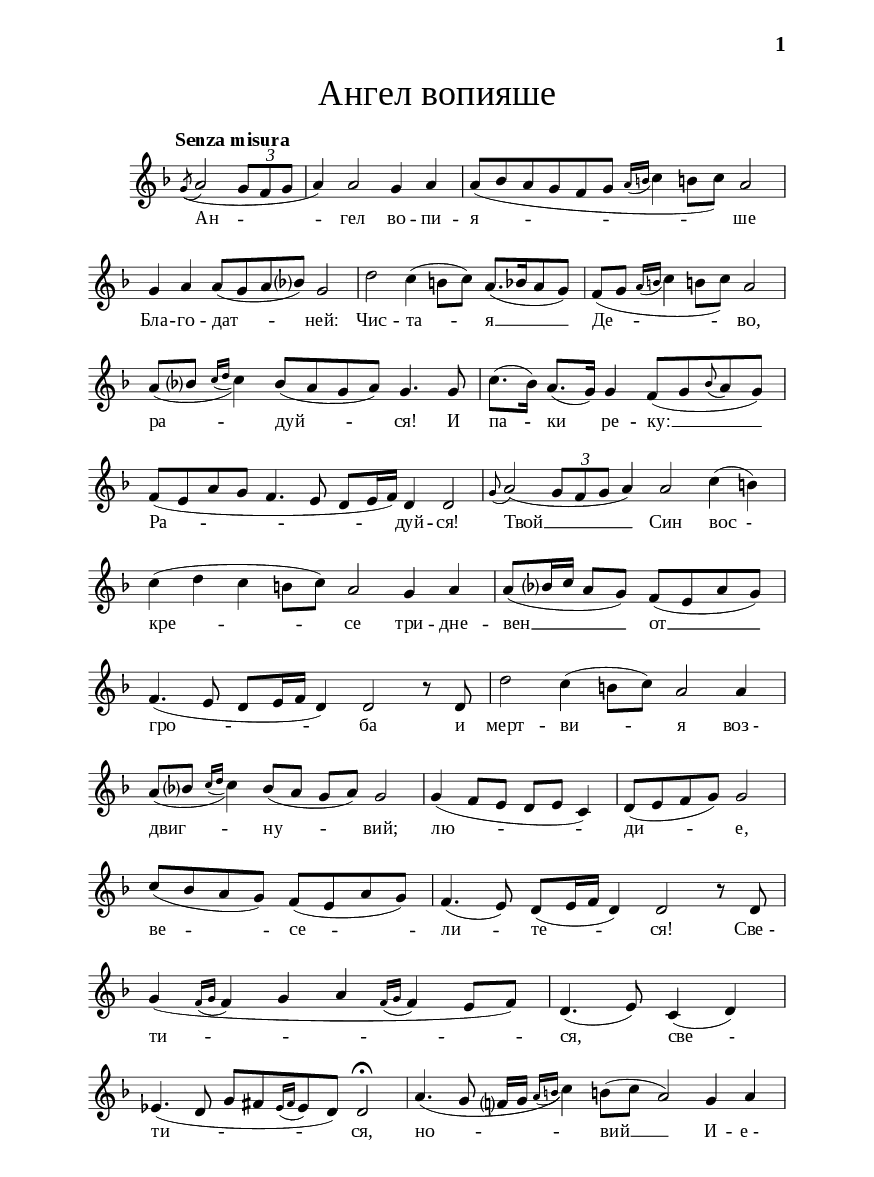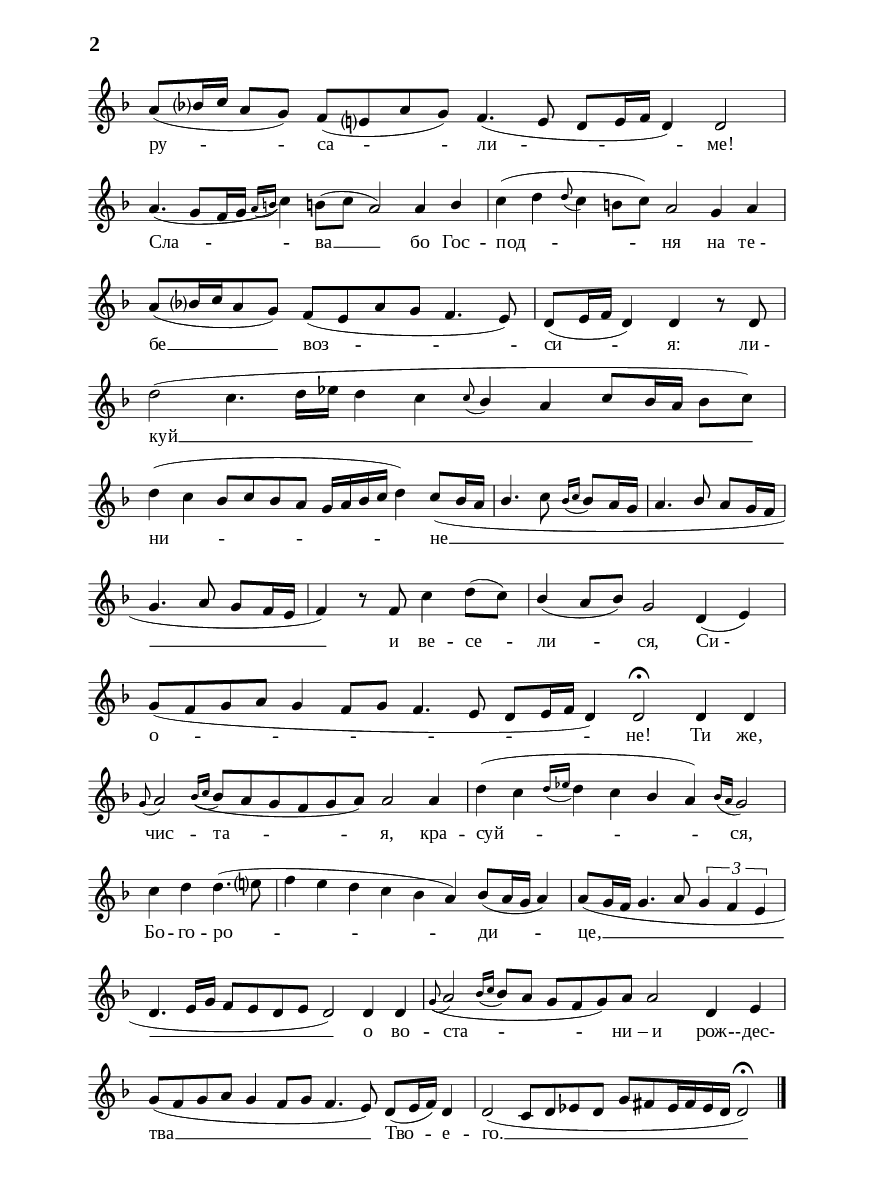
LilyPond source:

\version "2.24.4"

% include paper part and global functions
\include "include/globals.ily"

\bookpart {
  \label #'ref064
  \tocItem \markup "Ангел вопияше"
  \paper {
    print-all-headers = ##t
    print-page-number = ##t
    print-first-page-number = ##t


    % put page numbers on the bottom
    oddHeaderMarkup = \markup {

      \fill-line {
        ""
        \if \should-print-page-number  \abs-fontsize #10 {
          \bold \fromproperty #'page:page-number-string

        }
      }
    }
    evenHeaderMarkup = \markup {

      \fill-line {
        \if \should-print-page-number \abs-fontsize #10 {
          \bold  \fromproperty #'page:page-number-string
          ""
        }
      }
    }

    oddFooterMarkup = \markup ""

    evenFooterMarkup = ""
    left-margin = 1.5\cm
    right-margin = 1.5\cm
    top-margin = 1\cm
    bottom-margin = 1.2\cm
    ragged-bottom = ##t % do not spread the staves to fill the whole vertical space
    top-markup-spacing.basic-distance = 6\mm % margin between page number and system for the first page
    top-system-spacing.basic-distance = 10\mm % margin between page number and system for the other pages

    % change distance between staves
    system-system-spacing =
    #'((basic-distance . 13.5)
       (minimum-distance . 6)
       (padding . 1)
       (stretchability . 12))
  }
  \score {
    \include "include/score-layout.ily"

    \new Voice \relative c' {
      \clef treble
      \key d \minor
      \tempo "Senza misura"
      \autoBeamOff
      \omit Score.TimeSignature
      \cadenzaOn % allows custom bar lines


      \acciaccatura g'8 (a2 \tuplet 3/2 { g8 [f g] } \bar "|"
      a4) a2 g4 a4 \bar "|"
      \slurDown a8( [bes a g f g] \acciaccatura { a16 [b] } c4 b!8 [c]) a2 \bar "|" \break

      \slurNeutral g4 a a8 ([g a bes?]) g2 \bar "|"
      d'2 c4 (b8 [c]) a8. ([bes16 a8 g]) \bar "|"
      \slurDown f8([ g] \acciaccatura { a16 [b] } c4 b!8[ c]) a2 \bar "|"  \break

      a8( [bes?] \acciaccatura { c16 [d] } c4) bes8( [a g a]) g4. g8 \bar "|"
      \slurNeutral c8.( [bes16]) a8.( [g16]) g4 f8( [g \appoggiatura bes a g]) \bar "|"  \break

      f8( [e a g] f4. e8 d [e16 f]) d4 d2 \bar "|"
      \appoggiatura g8  a2( \tuplet 3/2 { g8 [f g] } a4) a2 c4( b) \bar "|"  \break

      \stemNeutral c4( d  c b!8 [c]) a2 g4 a \bar "|"
      \stemUp a8( [bes?16 c] a8 [g]) f( [e a g]) \bar "|"  \break

      f4.( e8 d[ e16 f] d4) d2 r8 d \bar "|"
      \stemNeutral d'2 c4( b!8[ c]) a2 a4 \bar "|"  \break

      \slurDown a8([bes?] \acciaccatura { c16 [d] } c4) bes8( [a] g [a]) g2 \bar "|"
      g4( f8 [e] d [e] c4) \bar "|"
      d8([ e f g]) g2 \bar "|"  \break

      c8([ bes a g]) f([ e a g]) \bar "|"
      f4.( e8) d([ e16 f] d4) d2 r8 d \bar "|"  \break


      g4( \acciaccatura { f16 [g] } f4 g a \acciaccatura { f16 [g] } f4 e8[  f]) \bar "|"
      d4.( e8) c4( d) \bar "|"  \break

      ees4.( d8 g8[ fis \acciaccatura { ees16 [fis] }  ees8 d]) d2\fermata \bar "|"
      a'4.( g8 f?16[ g] \acciaccatura { a16 [b] } c4) \slurNeutral b!8([ c] a2) g4 a4 \bar "|"  \break

      \stemUp a8([ bes?16 c] a8  [g]) f8([ e? a g]) f4.( e8 d[ e16 f] d4) d2 \bar "|"  \break

      \stemNeutral \slurDown a'4.( g8[ f16 g] \acciaccatura { a16 [b!] } c4) \slurNeutral b!8([ c]  a2)  a4 \stemUp b \bar "|"
      \stemNeutral c4( d \appoggiatura d8 c4 b!8[ c]) a2 g4 a \bar "|"  \break

      a8([ bes?16 c a8 g]) f([ e a g] f4. e8) \bar "|"
      d8([ e16 f] d4) d r8 d \bar "|"  \break

      d'2( c4. d16[ ees] d4 c \appoggiatura c8 \stemUp bes4 a c8[ bes16 a]  \stemNeutral bes8[ c]) \bar "|"  \break

      d4( c \stemUp bes8[ c bes a] g16[ a bes c] \stemNeutral d4) \stemUp \slurDown c8([ bes16 a] \bar "|" \noBreak
      bes4. \stemNeutral c8 \acciaccatura { bes16 [c] } \stemUp bes8[ a16 g]  \bar "|" \noBreak
      a4. bes8 a[ g16 f] \bar "|" \break

      g4. a8 g8[ f16 e] \bar "|"
      f4) r8 f\stemNeutral \slurNeutral c'4 d8([ c])  \bar "|"
      \stemUp bes4( a8[ bes]) g2 d4( e)  \bar "|" \break

      g8([ f g a] g4 f8[ g] f4. e8 d8[ e16 f] d4) d2\fermata d4 d  \bar "|" \break

      \appoggiatura g8 a2 \acciaccatura { bes16([ c] } bes8[ a g f g a]) a2 a4 \bar "|"
      \stemNeutral d4( c \acciaccatura { d16[ ees!]} d4 c \stemUp bes a) \acciaccatura { bes16[ a] } g2 \bar "|" \break

      \stemNeutral c4 d d4.( e?8 \bar "|" \noBreak
      f4 e d c bes a) bes8([ a16 g] a4) \bar "|" \noBreak
      a8([ g16 f] g4. a8 \tuplet 3/2 { g4 f e } \bar "|" \break

      d4. e16[ g] f8[ e d e] d2) d4 d \bar "|" \noBreak
      \appoggiatura g8( a2 \acciaccatura { bes16[ c] } bes8[ a] g8[ f g) a] a2 d,4 e \bar "|" \break

      g8([ f g a] g4 f8[ g] f4. e8) d([ e16 f)] d4 \bar "|" \noBreak
      d2( c8[  d ees! d] g8[ fis! es16 fis  ees d] d2)\fermata \bar "|."
    }

    \addlyrics {
      Ан -- гел во -- пи -- я -- -- -- ше
      Бла -- го -- дат -- ней: Чис -- та -- я __ Де -- во,
      ра -- дуй -- ся! И па -- ки ре -- ку: __
      Ра -- -- дуй -- ся! Твой __ Син "вос  -"
      кре -- -- се три -- дне -- вен __  от __
      гро -- ба и мерт -- ви -- я "воз -"
      двиг -- ну -- вий; лю -- -- ди -- е,
      ве -- се -- ли -- те -- ся! "Све -"
      ти -- -- -- -- -- -- ся, "све       -"
      ти --  -- ся, но -- -- вий __ И -- "е -"
      ру -- -- са -- ли -- -- -- ме!
      Сла -- ва __ бо Гос -- под -- ня на "те -"
      бе __ воз -- -- си -- я: "ли -"
      куй __ ни -- -- не __
      и ве -- се -- ли -- ся, "Си -"
      о -- -- -- -- -- -- не! Ти же,
      чис -- та -- я, кра -- суй -- -- ся,
      Бо -- го -- ро -- -- -- ди -- це, __
      о во -- ста -- "ни – и      " рож -- "-дес-"
      тва __ Тво -- е -- го. __
    }

    \header {
      title = \titleFunc #'ref_desc_1 "Ангел вопияше" "Angel vopijaše"
    }

    \midi{}

  } % score


} % bookpart
